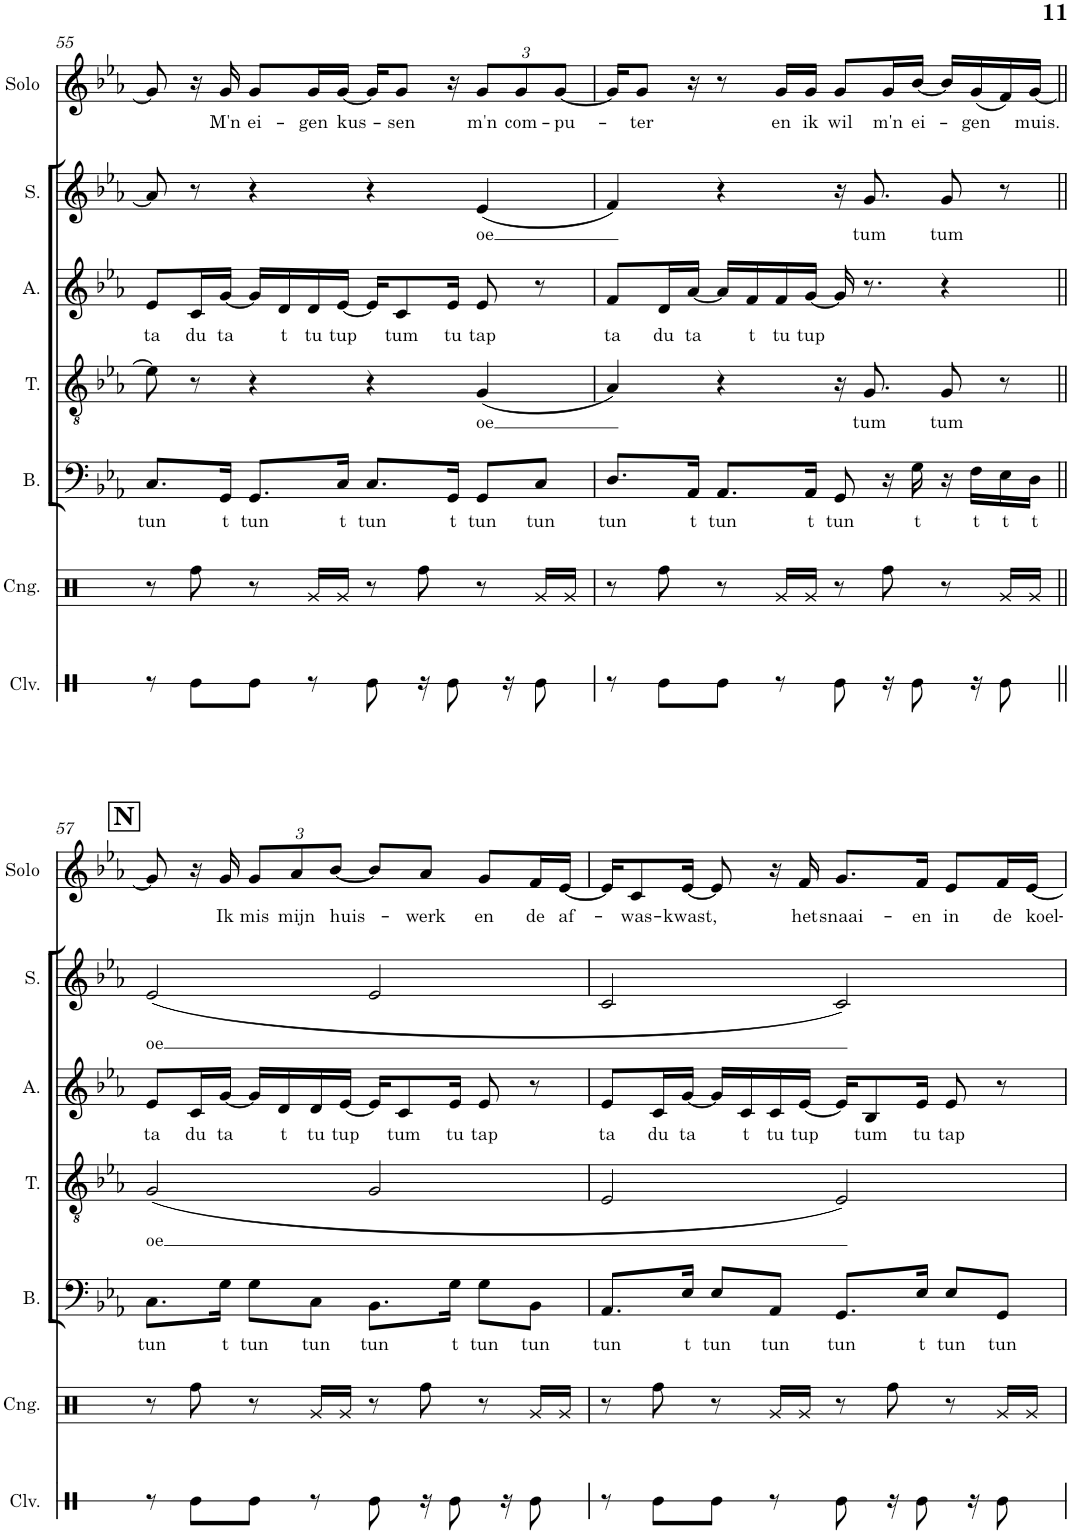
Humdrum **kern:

**kern	**kern	**kern	**text	**kern	**text	**kern	**text	**kern	**text	**kern	**text
*part7	*part6	*part5	*part5	*part4	*part4	*part3	*part3	*part2	*part2	*part1	*part1
*staff7	*staff6	*staff5	*staff5	*staff4	*staff4	*staff3	*staff3	*staff2	*staff2	*staff1	*staff1
*I"Claves	*I"Conga	*I"Bas	*	*I"Tenor	*	*I"Alt	*	*I"Sopraan	*	*I"Solo	*
*I'Clv.	*I'Cng.	*I'B.	*	*I'T.	*	*I'A.	*	*I'S.	*	*I'Solo	*
!!LO:PB:g=z
*clefX	*clefX	*clefF4	*	*clefGv2	*	*clefG2	*	*clefG2	*	*clefG2	*
*k[]	*k[]	*k[b-e-a-]	*	*k[b-e-a-]	*	*k[b-e-a-]	*	*k[b-e-a-]	*	*k[b-e-a-]	*
*M4/4	*M4/4	*M4/4	*	*M4/4	*	*M4/4	*	*M4/4	*	*M4/4	*
=55	=55	=55	=55	=55	=55	=55	=55	=55	=55	=55	=55
!	!	!	!LO:LY:b	!	!	!	!LO:LY:b	!	!	!	!
8r	8r	8.C/L	tun	8e-\]	.	8e-/L	ta	8a/]	.	8g/]	.
!	!	!	!	!	!	!	!LO:LY:b	!	!	!	!
8Re\L	8Rff\	.	.	8r	.	16c/L	du	8r	.	16r	.
!	!	!	!LO:LY:b	!	!	!	!LO:LY:b	!	!	!	!LO:LY:b
.	.	16GG/Jk	t	.	.	[16g/JJ	ta	.	.	16g/	M'n
!	!	!	!LO:LY:b	!	!	!	!	!	!	!	!LO:LY:b
8Re\J	8r	8.GG/L	tun	4r	.	16g/LL]	.	4r	.	8g/L	ei-
!	!	!	!	!	!	!	!LO:LY:b	!	!	!	!
.	.	.	.	.	.	16d/	t	.	.	.	.
!	!	!	!	!	!	!	!LO:LY:b	!	!	!	!LO:LY:b
8r	16Rg/LL	.	.	.	.	16d/	tu	.	.	16g/L	-gen
!	!	!	!LO:LY:b	!	!	!	!LO:LY:b	!	!	!	!LO:LY:b
.	16Rg/JJ	16C/Jk	t	.	.	[16e-/JJ	tup	.	.	[16g/JJ	kus-
!	!	!	!LO:LY:b	!	!	!	!	!	!	!	!
8Re\	8r	8.C/L	tun	4r	.	16e-/KL]	.	4r	.	16g/KL]	.
!	!	!	!	!	!	!	!LO:LY:b	!	!	!	!LO:LY:b
.	.	.	.	.	.	8c/	tum	.	.	8g/J	-sen
16r	8Rff\	.	.	.	.	.	.	.	.	.	.
!	!	!	!LO:LY:b	!	!	!	!LO:LY:b	!	!	!	!
8Re\	.	16GG/Jk	t	.	.	16e-/Jk	tu	.	.	16r	.
!	!	!	!LO:LY:b	!	!LO:LY:b	!	!LO:LY:b	!	!LO:LY:b	!	!
*	*	*	*	*	*	*	*	*	*	*Xbrackettup	*
!	!	!	!	!	!	!	!	!	!	!	!LO:LY:b
.	8r	8GG/L	tun	(4G/	oe	8e-/	tap	(4e-/	oe	12g/L	m'n
16r	.	.	.	.	.	.	.	.	.	.	.
!	!	!	!	!	!	!	!	!	!	!	!LO:LY:b
.	.	.	.	.	.	.	.	.	.	12g/	com-
!	!	!	!LO:LY:b	!	!	!	!	!	!	!	!
8Re\	16Rg/LL	8C/J	tun	.	.	8r	.	.	.	.	.
!	!	!	!	!	!	!	!	!	!	!	!LO:LY:b
.	.	.	.	.	.	.	.	.	.	[12g/J	-pu-
.	16Rg/JJ	.	.	.	.	.	.	.	.	.	.
=56	=56	=56	=56	=56	=56	=56	=56	=56	=56	=56	=56
!	!	!	!LO:LY:b	!	!	!	!LO:LY:b	!	!	!	!
8r	8r	8.D/L	tun	4A-/)	.	8f/L	ta	4f/)	.	16g/KL]	.
!	!	!	!	!	!	!	!	!	!	!	!LO:LY:b
.	.	.	.	.	.	.	.	.	.	8g/J	-ter
!	!	!	!	!	!	!	!LO:LY:b	!	!	!	!
8Re\L	8Rff\	.	.	.	.	16d/L	du	.	.	.	.
!	!	!	!LO:LY:b	!	!	!	!LO:LY:b	!	!	!	!
.	.	16AA-/Jk	t	.	.	[16a-/JJ	ta	.	.	16r	.
!	!	!	!LO:LY:b	!	!	!	!	!	!	!	!
8Re\J	8r	8.AA-/L	tun	4r	.	16a-/LL]	.	4r	.	8r	.
!	!	!	!	!	!	!	!LO:LY:b	!	!	!	!
.	.	.	.	.	.	16f/	t	.	.	.	.
!	!	!	!	!	!	!	!LO:LY:b	!	!	!	!LO:LY:b
8r	16Rg/LL	.	.	.	.	16f/	tu	.	.	16g/LL	en
!	!	!	!LO:LY:b	!	!	!	!LO:LY:b	!	!	!	!LO:LY:b
.	16Rg/JJ	16AA-/Jk	t	.	.	[16g/JJ	tup	.	.	16g/JJ	ik
!	!	!	!LO:LY:b	!	!	!	!	!	!	!	!LO:LY:b
8Re\	8r	8GG/	tun	16r	.	16g/]	.	16r	.	8g/L	wil
!	!	!	!	!	!LO:LY:b	!	!	!	!LO:LY:b	!	!
.	.	.	.	8.G/	tum	8.r	.	8.g/	tum	.	.
!	!	!	!	!	!	!	!	!	!	!	!LO:LY:b
16r	8Rff\	16r	.	.	.	.	.	.	.	16g/L	m'n
!	!	!	!LO:LY:b	!	!	!	!	!	!	!	!LO:LY:b
8Re\	.	16G\	t	.	.	.	.	.	.	[16b-/JJ	ei-
!	!	!	!	!	!LO:LY:b	!	!	!	!LO:LY:b	!	!
.	8r	16r	.	8G/	tum	4r	.	8g/	tum	16b-/LL]	.
!	!	!	!LO:LY:b	!	!	!	!	!	!	!	!LO:LY:b
16r	.	16F\LL	t	.	.	.	.	.	.	(16g/	-gen
!	!	!	!LO:LY:b	!	!	!	!	!	!	!	!
8Re\	16Rg/LL	16E-\	t	8r	.	.	.	8r	.	16f/)	.
!	!	!	!LO:LY:b	!	!	!	!	!	!	!	!LO:LY:b
.	16Rg/JJ	16D\JJ	t	.	.	.	.	.	.	[16g/JJ	muis.
!!LO:LB:g=z
!!LO:REH:place=s1:a:B:cj:fs=14:t=N
=57||	=57||	=57||	=57||	=57||	=57||	=57||	=57||	=57||	=57||	=57||	=57||
!	!	!	!LO:LY:b	!	!LO:LY:b	!	!LO:LY:b	!	!LO:LY:b	!	!
8r	8r	8.C\L	tun	(2G/	oe	8e-/L	ta	(2e-/	oe	8g/]	.
!	!	!	!	!	!	!	!LO:LY:b	!	!	!	!
8Re\L	8Rff\	.	.	.	.	16c/L	du	.	.	16r	.
!	!	!	!LO:LY:b	!	!	!	!LO:LY:b	!	!	!	!LO:LY:b
.	.	16G\Jk	t	.	.	[16g/JJ	ta	.	.	16g/	Ik
!	!	!	!LO:LY:b	!	!	!	!	!	!	!	!LO:LY:b
8Re\J	8r	8G\L	tun	.	.	16g/LL]	.	.	.	12g/L	mis
!	!	!	!	!	!	!	!LO:LY:b	!	!	!	!
.	.	.	.	.	.	16d/	t	.	.	.	.
!	!	!	!	!	!	!	!	!	!	!	!LO:LY:b
.	.	.	.	.	.	.	.	.	.	12a-/	mijn
!	!	!	!LO:LY:b	!	!	!	!LO:LY:b	!	!	!	!
8r	16Rg/LL	8C\J	tun	.	.	16d/	tu	.	.	.	.
!	!	!	!	!	!	!	!	!	!	!	!LO:LY:b
.	.	.	.	.	.	.	.	.	.	[12b-/J	huis-
!	!	!	!	!	!	!	!LO:LY:b	!	!	!	!
.	16Rg/JJ	.	.	.	.	[16e-/JJ	tup	.	.	.	.
!	!	!	!LO:LY:b	!	!	!	!	!	!	!	!
8Re\	8r	8.BB-\L	tun	2G/	.	16e-/KL]	.	2e-/	.	8b-/L]	.
!	!	!	!	!	!	!	!LO:LY:b	!	!	!	!
.	.	.	.	.	.	8c/	tum	.	.	.	.
!	!	!	!	!	!	!	!	!	!	!	!LO:LY:b
16r	8Rff\	.	.	.	.	.	.	.	.	8a-/J	-werk
!	!	!	!LO:LY:b	!	!	!	!LO:LY:b	!	!	!	!
8Re\	.	16G\Jk	t	.	.	16e-/Jk	tu	.	.	.	.
!	!	!	!LO:LY:b	!	!	!	!LO:LY:b	!	!	!	!LO:LY:b
.	8r	8G\L	tun	.	.	8e-/	tap	.	.	8g/L	en
16r	.	.	.	.	.	.	.	.	.	.	.
!	!	!	!LO:LY:b	!	!	!	!	!	!	!	!LO:LY:b
8Re\	16Rg/LL	8BB-\J	tun	.	.	8r	.	.	.	16f/L	de
!	!	!	!	!	!	!	!	!	!	!	!LO:LY:b
.	16Rg/JJ	.	.	.	.	.	.	.	.	[16e-/JJ	af-
=58	=58	=58	=58	=58	=58	=58	=58	=58	=58	=58	=58
!	!	!	!LO:LY:b	!	!	!	!LO:LY:b	!	!	!	!
8r	8r	8.AA-/L	tun	2E-/	.	8e-/L	ta	2c/	.	16e-/KL]	.
!	!	!	!	!	!	!	!	!	!	!	!LO:LY:b
.	.	.	.	.	.	.	.	.	.	8c/	-was-
!	!	!	!	!	!	!	!LO:LY:b	!	!	!	!
8Re\L	8Rff\	.	.	.	.	16c/L	du	.	.	.	.
!	!	!	!LO:LY:b	!	!	!	!LO:LY:b	!	!	!	!LO:LY:b
.	.	16E-/Jk	t	.	.	[16g/JJ	ta	.	.	[16e-/Jk	-kwast,
!	!	!	!LO:LY:b	!	!	!	!	!	!	!	!
8Re\J	8r	8E-/L	tun	.	.	16g/LL]	.	.	.	8e-/]	.
!	!	!	!	!	!	!	!LO:LY:b	!	!	!	!
.	.	.	.	.	.	16c/	t	.	.	.	.
!	!	!	!LO:LY:b	!	!	!	!LO:LY:b	!	!	!	!
8r	16Rg/LL	8AA-/J	tun	.	.	16c/	tu	.	.	16r	.
!	!	!	!	!	!	!	!LO:LY:b	!	!	!	!LO:LY:b
.	16Rg/JJ	.	.	.	.	[16e-/JJ	tup	.	.	16f/	het
!	!	!	!LO:LY:b	!	!	!	!	!	!	!	!LO:LY:b
8Re\	8r	8.GG/L	tun	2E-/)	.	16e-/KL]	.	2c/)	.	8.g/L	snaai-
!	!	!	!	!	!	!	!LO:LY:b	!	!	!	!
.	.	.	.	.	.	8B-/	tum	.	.	.	.
16r	8Rff\	.	.	.	.	.	.	.	.	.	.
!	!	!	!LO:LY:b	!	!	!	!LO:LY:b	!	!	!	!LO:LY:b
8Re\	.	16E-/Jk	t	.	.	16e-/Jk	tu	.	.	16f/Jk	-en
!	!	!	!LO:LY:b	!	!	!	!LO:LY:b	!	!	!	!LO:LY:b
.	8r	8E-/L	tun	.	.	8e-/	tap	.	.	8e-/L	in
16r	.	.	.	.	.	.	.	.	.	.	.
!	!	!	!LO:LY:b	!	!	!	!	!	!	!	!LO:LY:b
8Re\	16Rg/LL	8GG/J	tun	.	.	8r	.	.	.	16f/L	de
!	!	!	!	!	!	!	!	!	!	!	!LO:LY:b
.	16Rg/JJ	.	.	.	.	.	.	.	.	[16e-/JJ	koel-
=	=	=	=	=	=	=	=	=	=	=	=
*-	*-	*-	*-	*-	*-	*-	*-	*-	*-	*-	*-
